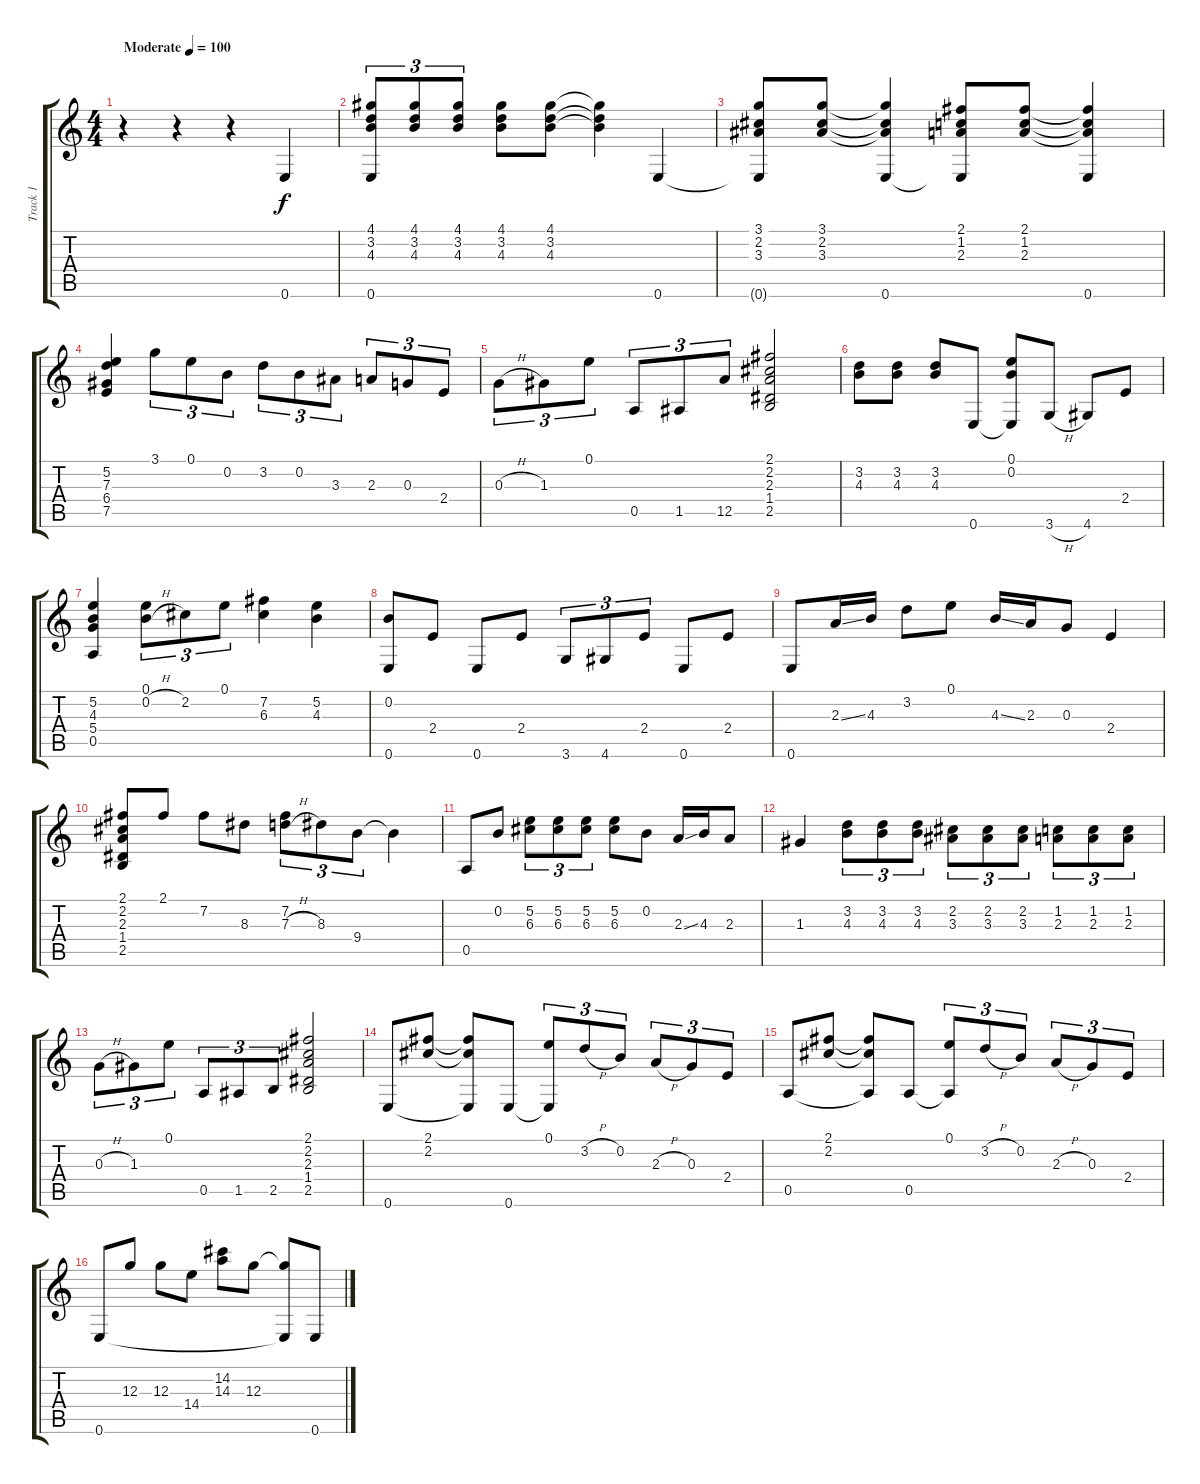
\track ("Track 1" "Track 1") {instrument acousticguitarsteel}
\staff {score tabs}
\tuning (E4 B3 G3 D3 A2 E2) {hide}
\ts (4 4)
\tempo (100 "Moderate")
\clef g2
\ks c
r.4{dy f instrument acousticguitarsteel} r.4 r.4 0.6.4 |
(4.1 3.2 4.3 0.6).8{tu (3 2)} (4.1 3.2 4.3).8{tu (3 2)} (4.1 3.2 4.3).8{tu (3 2)} (4.1 3.2 4.3).8 (4.1 3.2 4.3).8 (4.1{t} 3.2{t} 4.3{t}).4 0.6.4 |
(3.1 2.2 3.3 0.6{t}).8 (3.1 2.2 3.3).8 (3.1{t} 2.2{t} 3.3{t} 0.6).4 (2.1 1.2 2.3 0.6{t}).8 (2.1 1.2 2.3).8 (2.1{t} 1.2{t} 2.3{t} 0.6).4 |
(5.2 7.3 6.4 7.5).4 3.1.8{tu (3 2)} 0.1.8{tu (3 2)} 0.2.8{tu (3 2)} 3.2.8{tu (3 2)} 0.2.8{tu (3 2)} 3.3.8{tu (3 2)} 2.3.8{tu (3 2)} 0.3.8{tu (3 2)} 2.4.8{tu (3 2)} |
0.3{h}.8{tu (3 2)} 1.3.8{tu (3 2)} 0.1.8{tu (3 2)} 0.5.8{tu (3 2)} 1.5.8{tu (3 2)} 12.5.8{tu (3 2)} (2.1 2.2 2.3 1.4 2.5).2 |
(3.2 4.3).8 (3.2 4.3).8 (3.2 4.3).8 0.6.8 (0.1 0.2 0.6{t}).8 3.6{h}.8 4.6.8 2.4.8 |
(5.2 4.3 5.4 0.5).4 (0.1 0.2{h}).8{tu (3 2)} 2.2.8{tu (3 2)} 0.1.8{tu (3 2)} (7.2 6.3).4 (5.2 4.3).4 |
(0.2 0.6).8 2.4.8 0.6.8 2.4.8 3.6.8{tu (3 2)} 4.6.8{tu (3 2)} 2.4.8{tu (3 2)} 0.6.8 2.4.8 |
0.6.8 2.3{ss}.16 4.3.16 3.2.8 0.1.8 4.3{ss}.16 2.3.16 0.3.8 2.4.4 |
(2.1 2.2 2.3 1.4 2.5).8 2.1.8 7.2.8 8.3.8 (7.2 7.3{h}).8{tu (3 2)} 8.3.8{tu (3 2)} 9.4.8{tu (3 2)} 9.4{t}.4 |
0.5.8 0.2.8 (5.2 6.3).8{tu (3 2)} (5.2 6.3).8{tu (3 2)} (5.2 6.3).8{tu (3 2)} (5.2 6.3).8 0.2.8 2.3{ss}.16 4.3.16 2.3.8 |
1.3.4 (3.2 4.3).8{tu (3 2)} (3.2 4.3).8{tu (3 2)} (3.2 4.3).8{tu (3 2)} (2.2 3.3).8{tu (3 2)} (2.2 3.3).8{tu (3 2)} (2.2 3.3).8{tu (3 2)} (1.2 2.3).8{tu (3 2)} (1.2 2.3).8{tu (3 2)} (1.2 2.3).8{tu (3 2)} |
0.3{h}.8{tu (3 2)} 1.3.8{tu (3 2)} 0.1.8{tu (3 2)} 0.5.8{tu (3 2)} 1.5.8{tu (3 2)} 2.5.8{tu (3 2)} (2.1 2.2 2.3 1.4 2.5).2 |
0.6.8 (2.1 2.2).8 (2.1{t} 2.2{t} 0.6{t}).8 0.6.8 (0.1 0.6{t}).8{tu (3 2)} 3.2{h}.8{tu (3 2)} 0.2.8{tu (3 2)} 2.3{h}.8{tu (3 2)} 0.3.8{tu (3 2)} 2.4.8{tu (3 2)} |
0.5.8 (2.1 2.2).8 (2.1{t} 2.2{t} 0.5{t}).8 0.5.8 (0.1 0.5{t}).8{tu (3 2)} 3.2{h}.8{tu (3 2)} 0.2.8{tu (3 2)} 2.3{h}.8{tu (3 2)} 0.3.8{tu (3 2)} 2.4.8{tu (3 2)} |
0.6.8 12.3.8 12.3.8 14.4.8 (14.2 14.3).8 12.3.8 (12.3{t} 0.6{t}).8 0.6.8
